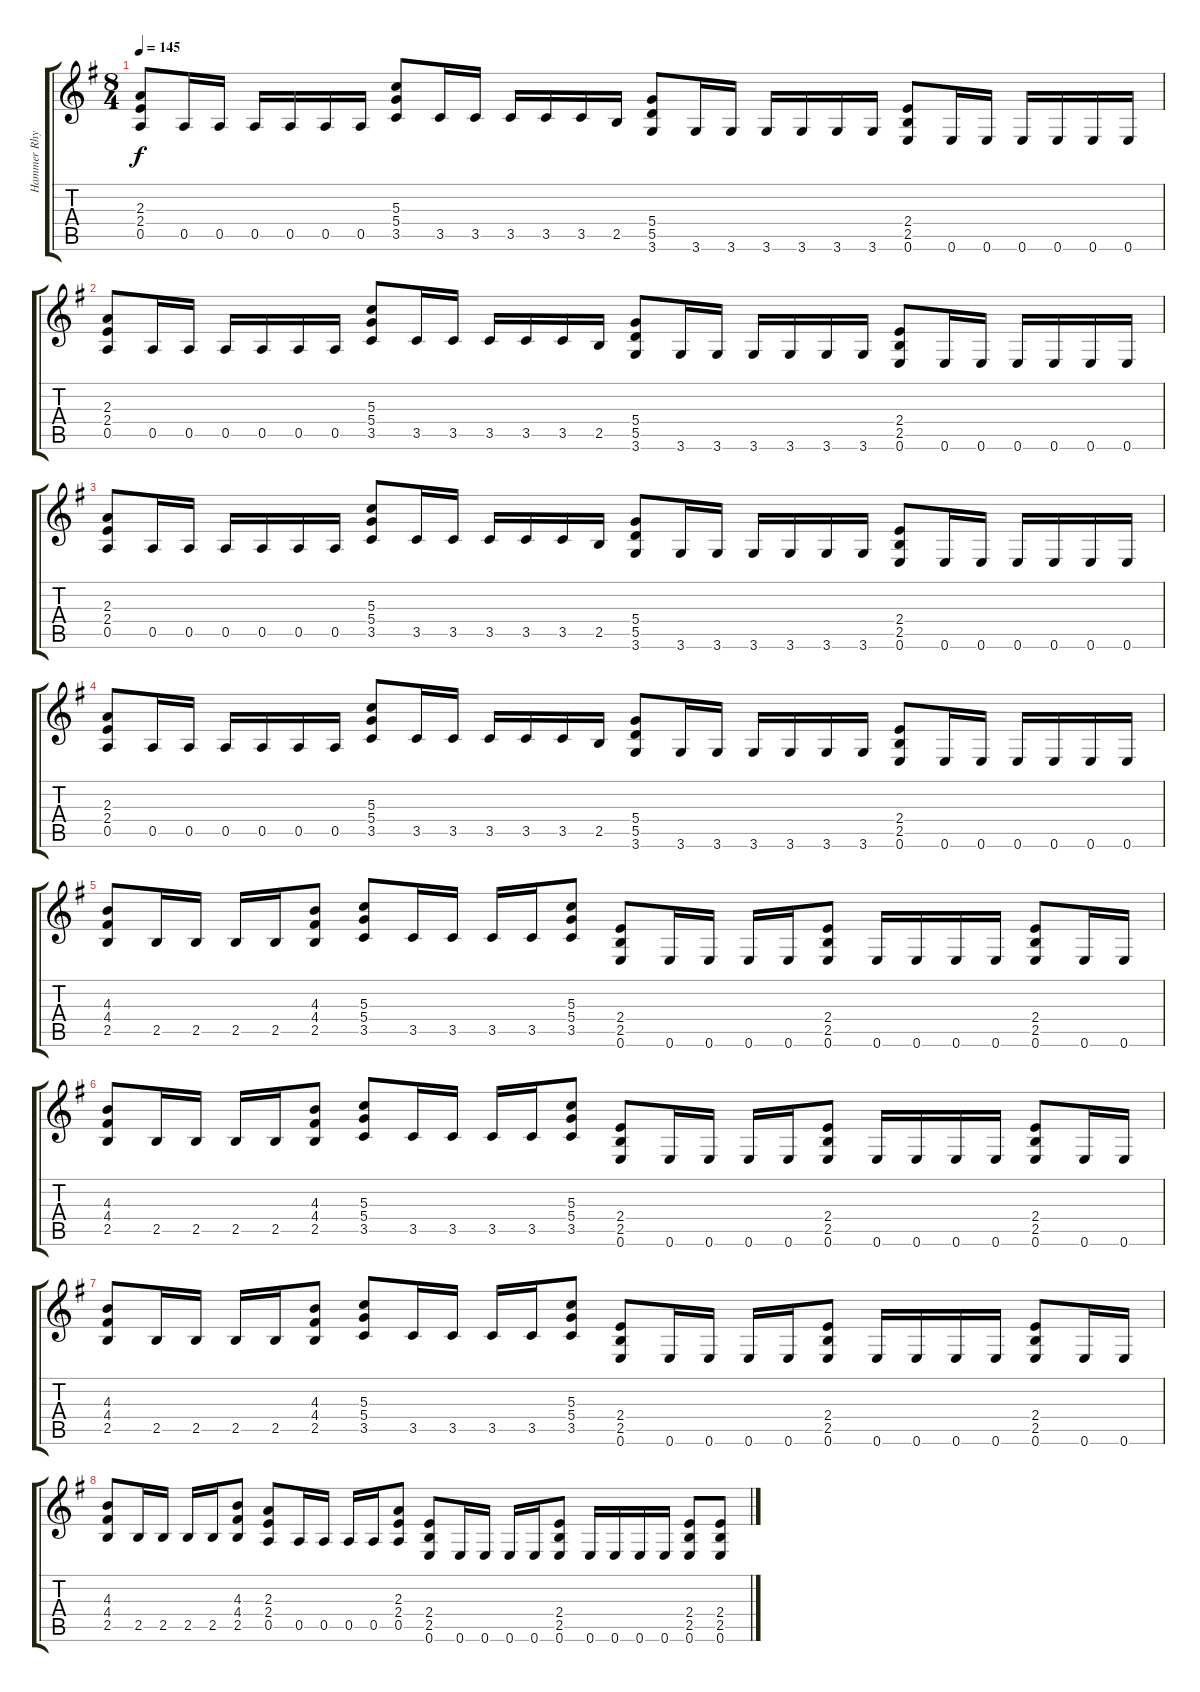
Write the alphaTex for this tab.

\track ("Hammer Rhythm" "Hammer Rhy") {instrument overdrivenguitar}
\staff {score tabs}
\tuning (E4 B3 G3 D3 A2 E2) {hide}
\ts (8 4)
\tempo 145
\clef g2
\ks eminor
(2.3 2.4 0.5).8{dy f} 0.5.16 0.5.16 0.5.16 0.5.16 0.5.16 0.5.16 (5.3 5.4 3.5).8 3.5.16 3.5.16 3.5.16 3.5.16 3.5.16 2.5.16 (5.4 5.5 3.6).8 3.6.16 3.6.16 3.6.16 3.6.16 3.6.16 3.6.16 (2.4 2.5 0.6).8 0.6.16 0.6.16 0.6.16 0.6.16 0.6.16 0.6.16 |
(2.3 2.4 0.5).8 0.5.16 0.5.16 0.5.16 0.5.16 0.5.16 0.5.16 (5.3 5.4 3.5).8 3.5.16 3.5.16 3.5.16 3.5.16 3.5.16 2.5.16 (5.4 5.5 3.6).8 3.6.16 3.6.16 3.6.16 3.6.16 3.6.16 3.6.16 (2.4 2.5 0.6).8 0.6.16 0.6.16 0.6.16 0.6.16 0.6.16 0.6.16 |
(2.3 2.4 0.5).8 0.5.16 0.5.16 0.5.16 0.5.16 0.5.16 0.5.16 (5.3 5.4 3.5).8 3.5.16 3.5.16 3.5.16 3.5.16 3.5.16 2.5.16 (5.4 5.5 3.6).8 3.6.16 3.6.16 3.6.16 3.6.16 3.6.16 3.6.16 (2.4 2.5 0.6).8 0.6.16 0.6.16 0.6.16 0.6.16 0.6.16 0.6.16 |
(2.3 2.4 0.5).8 0.5.16 0.5.16 0.5.16 0.5.16 0.5.16 0.5.16 (5.3 5.4 3.5).8 3.5.16 3.5.16 3.5.16 3.5.16 3.5.16 2.5.16 (5.4 5.5 3.6).8 3.6.16 3.6.16 3.6.16 3.6.16 3.6.16 3.6.16 (2.4 2.5 0.6).8 0.6.16 0.6.16 0.6.16 0.6.16 0.6.16 0.6.16 |
(4.3 4.4 2.5).8 2.5.16 2.5.16 2.5.16 2.5.16 (4.3 4.4 2.5).8 (5.3 5.4 3.5).8 3.5.16 3.5.16 3.5.16 3.5.16 (5.3 5.4 3.5).8 (2.4 2.5 0.6).8 0.6.16 0.6.16 0.6.16 0.6.16 (2.4 2.5 0.6).8 0.6.16 0.6.16 0.6.16 0.6.16 (2.4 2.5 0.6).8 0.6.16 0.6.16 |
(4.3 4.4 2.5).8 2.5.16 2.5.16 2.5.16 2.5.16 (4.3 4.4 2.5).8 (5.3 5.4 3.5).8 3.5.16 3.5.16 3.5.16 3.5.16 (5.3 5.4 3.5).8 (2.4 2.5 0.6).8 0.6.16 0.6.16 0.6.16 0.6.16 (2.4 2.5 0.6).8 0.6.16 0.6.16 0.6.16 0.6.16 (2.4 2.5 0.6).8 0.6.16 0.6.16 |
(4.3 4.4 2.5).8 2.5.16 2.5.16 2.5.16 2.5.16 (4.3 4.4 2.5).8 (5.3 5.4 3.5).8 3.5.16 3.5.16 3.5.16 3.5.16 (5.3 5.4 3.5).8 (2.4 2.5 0.6).8 0.6.16 0.6.16 0.6.16 0.6.16 (2.4 2.5 0.6).8 0.6.16 0.6.16 0.6.16 0.6.16 (2.4 2.5 0.6).8 0.6.16 0.6.16 |
(4.3 4.4 2.5).8 2.5.16 2.5.16 2.5.16 2.5.16 (4.3 4.4 2.5).8 (2.3 2.4 0.5).8 0.5.16 0.5.16 0.5.16 0.5.16 (2.3 2.4 0.5).8 (2.4 2.5 0.6).8 0.6.16 0.6.16 0.6.16 0.6.16 (2.4 2.5 0.6).8 0.6.16 0.6.16 0.6.16 0.6.16 (2.4 2.5 0.6).8 (2.4 2.5 0.6).8
